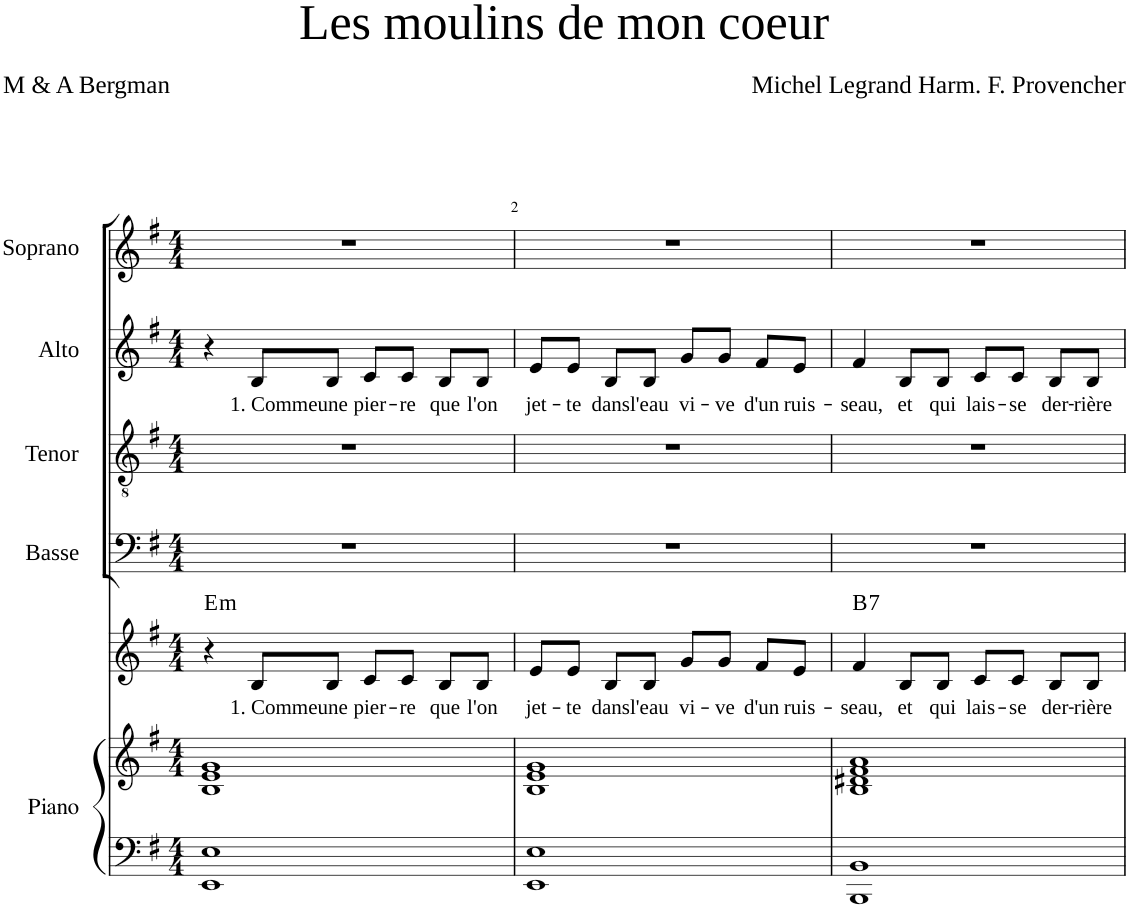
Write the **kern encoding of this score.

**kern	**kern	**kern	**text	**harte	**kern	**kern	**kern	**text	**kern
*part6	*part6	*part5	*part5	*part5	*part4	*part3	*part2	*part2	*part1
*staff7	*staff6	*staff5	*staff5	*	*staff4	*staff3	*staff2	*staff2	*staff1
*I"Piano	*	*I"Voice	*	*	*I"Basse	*I"Tenor	*I"Alto	*	*I"Soprano
*I'Pno	*	*	*	*	*	*	*	*	*
*clefF4	*clefG2	*clefG2	*	*	*clefF4	*clefGv2	*clefG2	*	*clefG2
*k[f#]	*k[f#]	*k[f#]	*	*	*k[f#]	*k[f#]	*k[f#]	*	*k[f#]
*M4/4	*M4/4	*M4/4	*	*	*M4/4	*M4/4	*M4/4	*	*M4/4
=1	=1	=1	=1	=1	=1	=1	=1	=1	=1
!	!	!	!	!LO:H:kt=m	!	!	!	!	!
1EE 1E	1B 1e 1g	4r	.	E:min	1r	1r	4r	.	1r
!	!	!	!LO:LY:b	!	!	!	!	!LO:LY:b	!
.	.	8B/L	1. Comme	.	.	.	8B/L	1. Comme	.
!	!	!	!LO:LY:b	!	!	!	!	!LO:LY:b	!
.	.	8B/J	une	.	.	.	8B/J	une	.
!	!	!	!LO:LY:b	!	!	!	!	!LO:LY:b	!
.	.	8c/L	pier-	.	.	.	8c/L	pier-	.
!	!	!	!LO:LY:b	!	!	!	!	!LO:LY:b	!
.	.	8c/J	-re	.	.	.	8c/J	-re	.
!	!	!	!LO:LY:b	!	!	!	!	!LO:LY:b	!
.	.	8B/L	que	.	.	.	8B/L	que	.
!	!	!	!LO:LY:b	!	!	!	!	!LO:LY:b	!
.	.	8B/J	l'on	.	.	.	8B/J	l'on	.
=2	=2	=2	=2	=2	=2	=2	=2	=2	=2
!	!	!	!LO:LY:b	!	!	!	!	!LO:LY:b	!
1EE 1E	1B 1e 1g	8e/L	jet-	.	1r	1r	8e/L	jet-	1r
!	!	!	!LO:LY:b	!	!	!	!	!LO:LY:b	!
.	.	8e/J	-te	.	.	.	8e/J	-te	.
!	!	!	!LO:LY:b	!	!	!	!	!LO:LY:b	!
.	.	8B/L	dans	.	.	.	8B/L	dans	.
!	!	!	!LO:LY:b	!	!	!	!	!LO:LY:b	!
.	.	8B/J	l'eau	.	.	.	8B/J	l'eau	.
!	!	!	!LO:LY:b	!	!	!	!	!LO:LY:b	!
.	.	8g/L	vi-	.	.	.	8g/L	vi-	.
!	!	!	!LO:LY:b	!	!	!	!	!LO:LY:b	!
.	.	8g/J	-ve	.	.	.	8g/J	-ve	.
!	!	!	!LO:LY:b	!	!	!	!	!LO:LY:b	!
.	.	8f#/L	d'un	.	.	.	8f#/L	d'un	.
!	!	!	!LO:LY:b	!	!	!	!	!LO:LY:b	!
.	.	8e/J	ruis-	.	.	.	8e/J	ruis-	.
=3	=3	=3	=3	=3	=3	=3	=3	=3	=3
!	!	!	!LO:LY:b	!LO:H:kt=7	!	!	!	!LO:LY:b	!
1BBB 1BB	1B 1d#X 1f# 1a	4f#/	-seau,	B:7	1r	1r	4f#/	-seau,	1r
!	!	!	!LO:LY:b	!	!	!	!	!LO:LY:b	!
.	.	8B/L	et	.	.	.	8B/L	et	.
!	!	!	!LO:LY:b	!	!	!	!	!LO:LY:b	!
.	.	8B/J	qui	.	.	.	8B/J	qui	.
!	!	!	!LO:LY:b	!	!	!	!	!LO:LY:b	!
.	.	8c/L	lais-	.	.	.	8c/L	lais-	.
!	!	!	!LO:LY:b	!	!	!	!	!LO:LY:b	!
.	.	8c/J	-se	.	.	.	8c/J	-se	.
!	!	!	!LO:LY:b	!	!	!	!	!LO:LY:b	!
.	.	8B/L	der-	.	.	.	8B/L	der-	.
!	!	!	!LO:LY:b	!	!	!	!	!LO:LY:b	!
.	.	8B/J	-rière	.	.	.	8B/J	-rière	.
=	=	=	=	=	=	=	=	=	=
*-	*-	*-	*-	*-	*-	*-	*-	*-	*-
